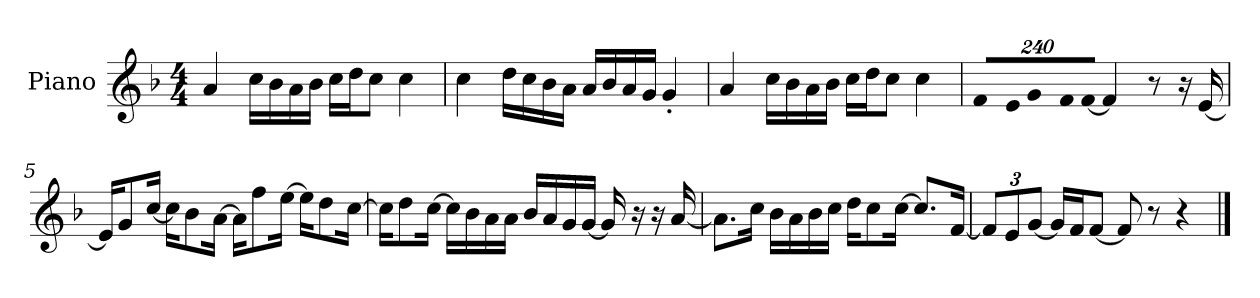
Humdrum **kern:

**kern
*part1
*staff1
*I"Piano
*I'P-no
*clefG2
*k[b-]
*M4/4
*MM90
=1
4a/
16cc\LL
16b-\
16a\
16b-\JJ
16cc\LL
16dd\J
8cc\J
4cc\
=2
4cc\
16dd\LL
16cc\
16b-\
16a\JJ
16a/LL
16b-/
16a/
16g/JJ
4g'/
=3
4a/
16cc\LL
16b-\
16a\
16b-\JJ
16cc\LL
16dd\J
8cc\J
4cc\
=4
*Xbrackettup
!LO:N:vis=8
960%137f/L
!LO:N:vis=16
1920%137e/K
!LO:N:vis=8
960%137g/
!LO:N:vis=16
1920%137f/L
!LO:N:vis=16
[1920%137f/JJ
4f/]
8r
16r
[16e/
!!LO:LB:g=z
=5
16e/KL]
8g/
[16cc/Jk
16cc\KL]
8b-\
[16a\Jk
16a\KL]
8ff\
[16ee\Jk
16ee\KL]
8dd\
[16cc\Jk
=6
16cc\KL]
8dd\
[16cc\Jk
16cc\LL]
16b-\
16a\
16a\JJ
16b-/LL
16a/
16g/
[16g/JJ
16g/]
16r
16r
[16a/
=7
8.a\L]
16cc\Jk
16b-\LL
16a\
16b-\
16cc\JJ
16dd\KL
8cc\
[16cc\Jk
8.cc/L]
[16f/Jk
!!LO:LB:g=z
=8
12f/L]
12e/
[12g/J
16g/LL]
16f/J
[8f/J
8f/]
8r
4r
==
*-
